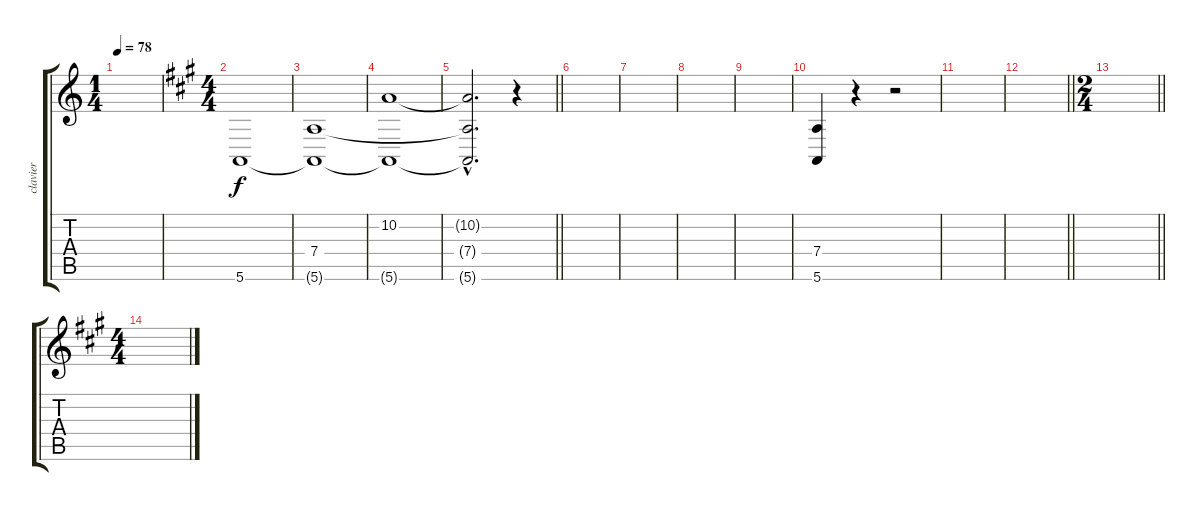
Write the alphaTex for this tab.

\track ("clavier" "clavier") {instrument lead2sawtooth}
\staff {score tabs}
\tuning (E4 B3 G3 D3 A2 E2) {hide}
\ts (1 4)
\tempo 78
\clef g2
\ks c
|
\ts (4 4)
\ks a
5.6.1 |
(7.4 5.6{t}).1 |
(10.2 5.6{t}).1 |
\barLineRight lightlight
(10.2{hac t} 7.4{hac t} 5.6{hac t}).2{d} r.4 |
|
|
|
|
(7.4 5.6).4{volume 12} r.4 r.2 |
|
\barLineRight lightlight
|
\ts (2 4)
\barLineRight lightlight
|
\ts (4 4)
